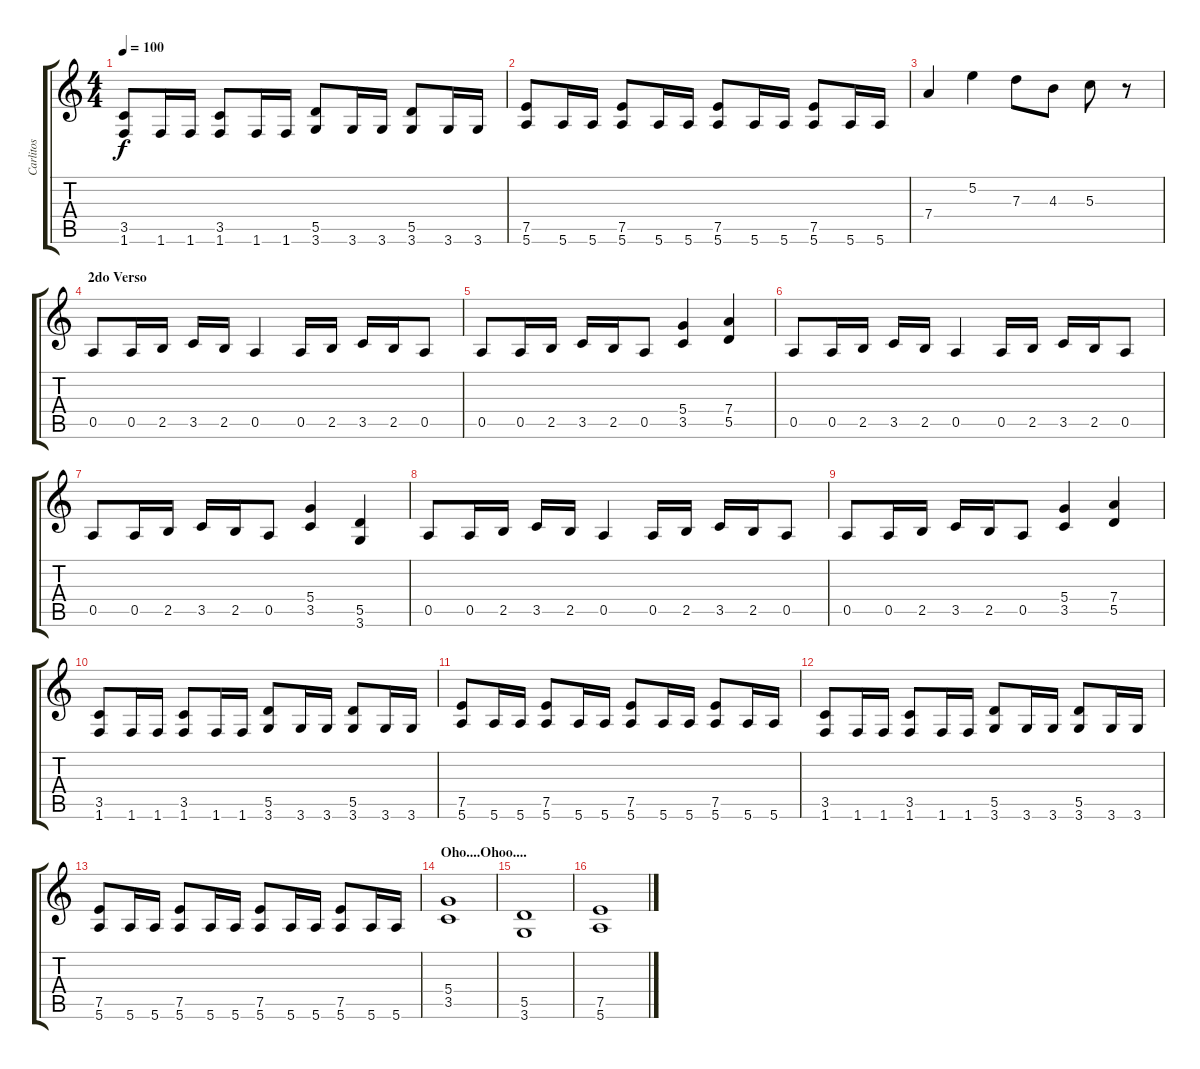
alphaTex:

\track ("Carlitos" "Carlitos") {instrument overdrivenguitar}
\staff {score tabs}
\tuning (E4 B3 G3 D3 A2 E2) {hide}
\ts (4 4)
\tempo 100
\clef g2
\ks c
(3.5 1.6).8{dy f} 1.6.16 1.6.16 (3.5 1.6).8 1.6.16 1.6.16 (5.5 3.6).8 3.6.16 3.6.16 (5.5 3.6).8 3.6.16 3.6.16 |
(7.5 5.6).8 5.6.16 5.6.16 (7.5 5.6).8 5.6.16 5.6.16 (7.5 5.6).8 5.6.16 5.6.16 (7.5 5.6).8 5.6.16 5.6.16 |
7.4.4 5.2.4 7.3.8 4.3.8 5.3.8 r.8 |
\section ("" "2do Verso")
0.5.8 0.5.16 2.5.16 3.5.16 2.5.16 0.5.4 0.5.16 2.5.16 3.5.16 2.5.16 0.5.8 |
0.5.8 0.5.16 2.5.16 3.5.16 2.5.16 0.5.8 (5.4 3.5).4 (7.4 5.5).4 |
0.5.8 0.5.16 2.5.16 3.5.16 2.5.16 0.5.4 0.5.16 2.5.16 3.5.16 2.5.16 0.5.8 |
0.5.8 0.5.16 2.5.16 3.5.16 2.5.16 0.5.8 (5.4 3.5).4 (5.5 3.6).4 |
0.5.8 0.5.16 2.5.16 3.5.16 2.5.16 0.5.4 0.5.16 2.5.16 3.5.16 2.5.16 0.5.8 |
0.5.8 0.5.16 2.5.16 3.5.16 2.5.16 0.5.8 (5.4 3.5).4 (7.4 5.5).4 |
(3.5 1.6).8 1.6.16 1.6.16 (3.5 1.6).8 1.6.16 1.6.16 (5.5 3.6).8 3.6.16 3.6.16 (5.5 3.6).8 3.6.16 3.6.16 |
(7.5 5.6).8 5.6.16 5.6.16 (7.5 5.6).8 5.6.16 5.6.16 (7.5 5.6).8 5.6.16 5.6.16 (7.5 5.6).8 5.6.16 5.6.16 |
(3.5 1.6).8 1.6.16 1.6.16 (3.5 1.6).8 1.6.16 1.6.16 (5.5 3.6).8 3.6.16 3.6.16 (5.5 3.6).8 3.6.16 3.6.16 |
(7.5 5.6).8 5.6.16 5.6.16 (7.5 5.6).8 5.6.16 5.6.16 (7.5 5.6).8 5.6.16 5.6.16 (7.5 5.6).8 5.6.16 5.6.16 |
\section ("" "Oho....Ohoo....")
(5.4 3.5).1 |
(5.5 3.6).1 |
(7.5 5.6).1
